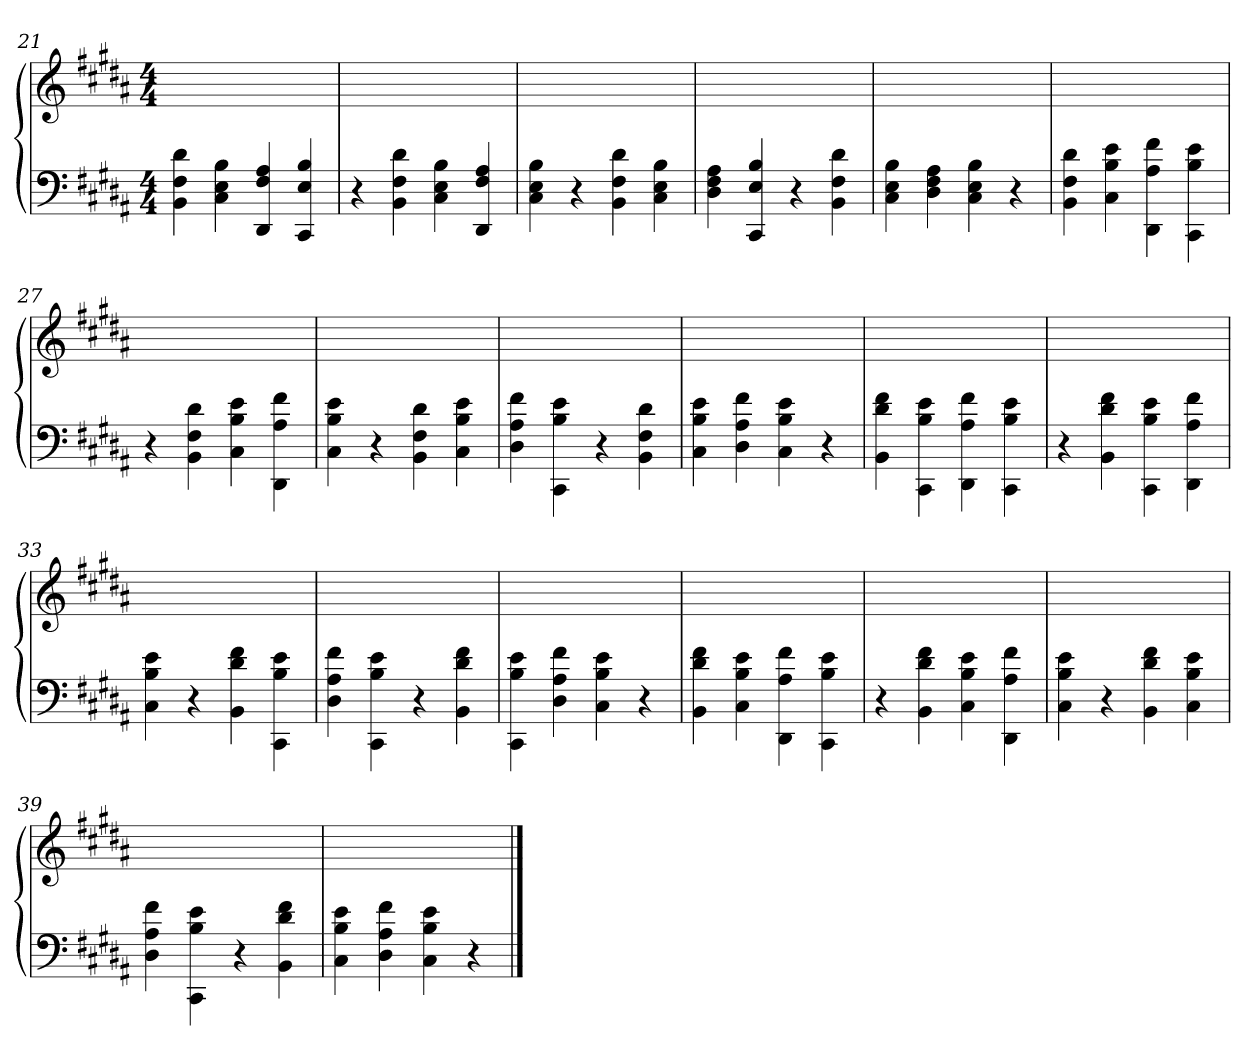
**kern	**kern
*part2	*part1
*staff2	*staff1
*clefF4	*clefG2
*k[f#c#g#d#a#]	*k[f#c#g#d#a#]
*B:	*B:
*M4/4	*M4/4
=21	=21
4BB 4F# 4d#	1ryy
4C# 4E 4B	.
4DD# 4F# 4A#	.
4CC# 4E 4B	.
=22	=22
4r	1ryy
4BB 4F# 4d#	.
4C# 4E 4B	.
4DD# 4F# 4A#	.
=23	=23
4C# 4E 4B	1ryy
4r	.
4BB 4F# 4d#	.
4C# 4E 4B	.
=24	=24
4D# 4F# 4A#	1ryy
4CC# 4E 4B	.
4r	.
4BB 4F# 4d#	.
=25	=25
4C# 4E 4B	1ryy
4D# 4F# 4A#	.
4C# 4E 4B	.
4r	.
=26	=26
4BB 4F# 4d#	1ryy
4C# 4B 4e	.
4DD# 4A# 4f#	.
4CC# 4B 4e	.
=27	=27
4r	1ryy
4BB 4F# 4d#	.
4C# 4B 4e	.
4DD# 4A# 4f#	.
=28	=28
4C# 4B 4e	1ryy
4r	.
4BB 4F# 4d#	.
4C# 4B 4e	.
=29	=29
4D# 4A# 4f#	1ryy
4CC# 4B 4e	.
4r	.
4BB 4F# 4d#	.
=30	=30
4C# 4B 4e	1ryy
4D# 4A# 4f#	.
4C# 4B 4e	.
4r	.
=31	=31
4BB 4d# 4f#	1ryy
4CC# 4B 4e	.
4DD# 4A# 4f#	.
4CC# 4B 4e	.
=32	=32
4r	1ryy
4BB 4d# 4f#	.
4CC# 4B 4e	.
4DD# 4A# 4f#	.
=33	=33
4C# 4B 4e	1ryy
4r	.
4BB 4d# 4f#	.
4CC# 4B 4e	.
=34	=34
4D# 4A# 4f#	1ryy
4CC# 4B 4e	.
4r	.
4BB 4d# 4f#	.
=35	=35
4CC# 4B 4e	1ryy
4D# 4A# 4f#	.
4C# 4B 4e	.
4r	.
=36	=36
4BB 4d# 4f#	1ryy
4C# 4B 4e	.
4DD# 4A# 4f#	.
4CC# 4B 4e	.
=37	=37
4r	1ryy
4BB 4d# 4f#	.
4C# 4B 4e	.
4DD# 4A# 4f#	.
=38	=38
4C# 4B 4e	1ryy
4r	.
4BB 4d# 4f#	.
4C# 4B 4e	.
=39	=39
4D# 4A# 4f#	1ryy
4CC# 4B 4e	.
4r	.
4BB 4d# 4f#	.
=40	=40
4C# 4B 4e	1ryy
4D# 4A# 4f#	.
4C# 4B 4e	.
4r	.
==	==
*-	*-
